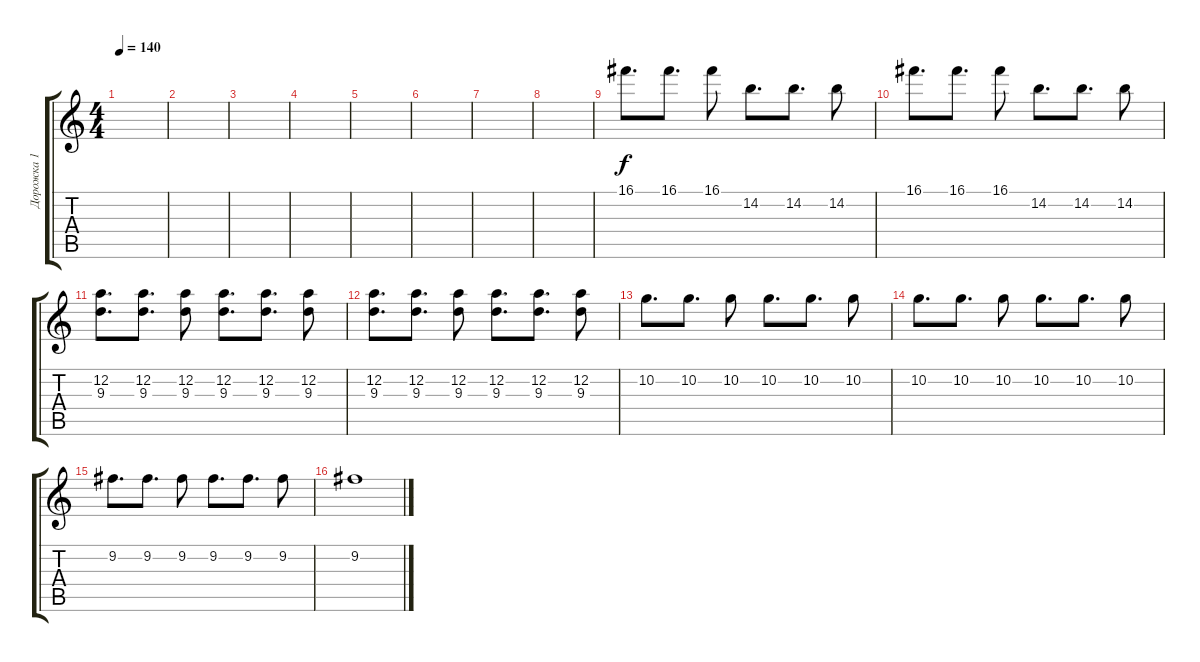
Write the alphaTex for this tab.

\track ("Дорожка 1" "Дорожка 1") {instrument acousticguitarsteel}
\staff {score tabs}
\tuning (D4 A3 F3 C3 G2 C2) {hide}
\ts (4 4)
\tempo 140
\clef g2
\ks c
|
|
|
|
|
|
|
|
16.1.8{d} 16.1.8{d} 16.1.8 14.2.8{d} 14.2.8{d} 14.2.8 |
16.1.8{d} 16.1.8{d} 16.1.8 14.2.8{d} 14.2.8{d} 14.2.8 |
(12.2 9.3).8{d} (12.2 9.3).8{d} (12.2 9.3).8 (12.2 9.3).8{d} (12.2 9.3).8{d} (12.2 9.3).8 |
(12.2 9.3).8{d} (12.2 9.3).8{d} (12.2 9.3).8 (12.2 9.3).8{d} (12.2 9.3).8{d} (12.2 9.3).8 |
10.2.8{d} 10.2.8{d} 10.2.8 10.2.8{d} 10.2.8{d} 10.2.8 |
10.2.8{d} 10.2.8{d} 10.2.8 10.2.8{d} 10.2.8{d} 10.2.8 |
9.2.8{d} 9.2.8{d} 9.2.8 9.2.8{d} 9.2.8{d} 9.2.8 |
9.2.1
